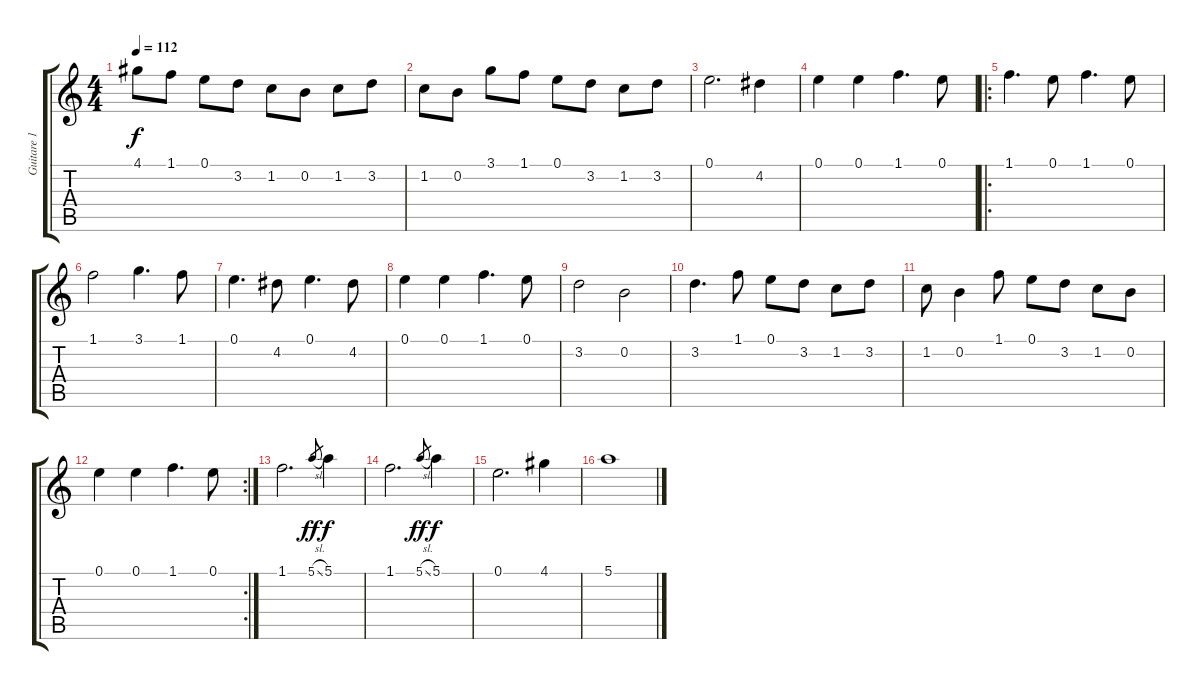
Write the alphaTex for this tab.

\track ("Guitare 1" "Guitare 1") {instrument acousticguitarnylon}
\staff {score tabs}
\tuning (E4 B3 G3 D3 A2 E2) {hide}
\ts (4 4)
\tempo 112
\clef g2
\ks c
4.1.8{dy f} 1.1.8 0.1.8 3.2.8 1.2.8 0.2.8 1.2.8 3.2.8 |
1.2.8 0.2.8 3.1.8 1.1.8 0.1.8 3.2.8 1.2.8 3.2.8 |
0.1.2{d} 4.2.4 |
0.1.4 0.1.4 1.1.4{d} 0.1.8 |
\ro
1.1.4{d} 0.1.8 1.1.4{d} 0.1.8 |
1.1.2 3.1.4{d} 1.1.8 |
0.1.4{d} 4.2.8 0.1.4{d} 4.2.8 |
0.1.4 0.1.4 1.1.4{d} 0.1.8 |
3.2.2 0.2.2 |
3.2.4{d} 1.1.8 0.1.8 3.2.8 1.2.8 3.2.8 |
1.2.8 0.2.4 1.1.8 0.1.8 3.2.8 1.2.8 0.2.8 |
\rc 2
0.1.4 0.1.4 1.1.4{d} 0.1.8 |
1.1.2{d} 5.1{sl}.8{gr dy ff} 5.1.4{dy f} |
1.1.2{d} 5.1{sl}.8{gr dy ff} 5.1.4{dy f} |
0.1.2{d} 4.1.4 |
5.1.1
